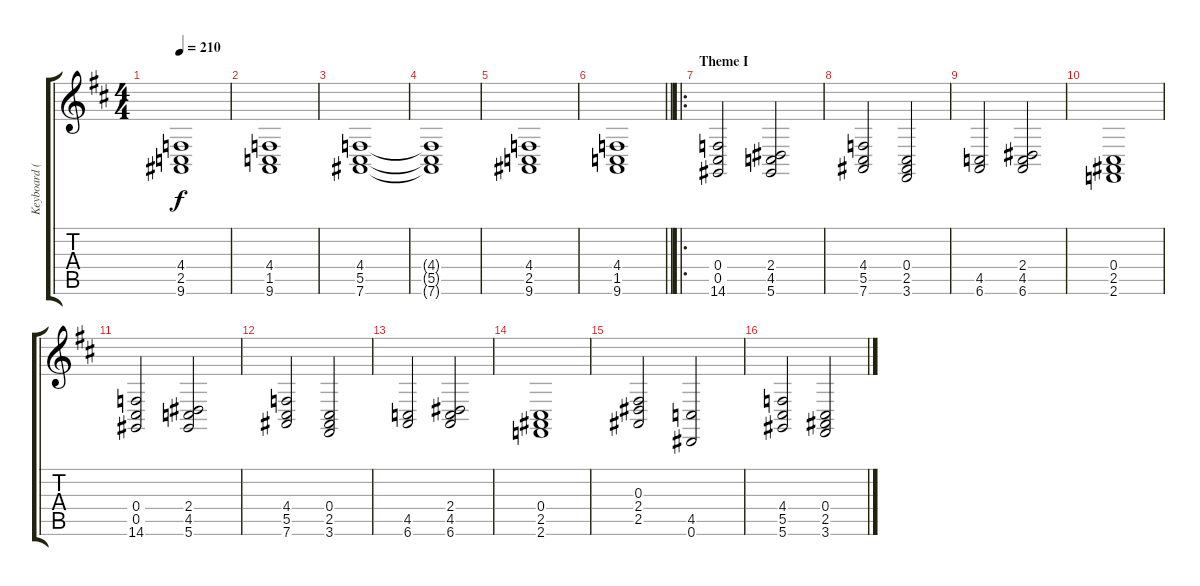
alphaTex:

\track ("Keyboard (Joakim Svalberg)" "Keyboard (") {instrument pad4choir}
\staff {score tabs}
\tuning (Eb4 Bb3 Gb3 Db3 Ab2 Eb2) {hide}
\ts (4 4)
\tempo 210
\clef g2
\ks d
(4.4 2.5 9.6).1{dy f} |
(4.4 1.5 9.6).1 |
(4.4 5.5 7.6).1 |
(4.4{t} 5.5{t} 7.6{t}).1 |
(4.4 2.5 9.6).1 |
\barLineRight lightlight
(4.4 1.5 9.6).1 |
\ro
\section ("" "Theme I")
(0.4 0.5 14.6).2 (2.4 4.5 5.6).2 |
(4.4 5.5 7.6).2 (0.4 2.5 3.6).2 |
(4.5 6.6).2 (2.4 4.5 6.6).2 |
(0.4 2.5 2.6).1 |
(0.4 0.5 14.6).2 (2.4 4.5 5.6).2 |
(4.4 5.5 7.6).2 (0.4 2.5 3.6).2 |
(4.5 6.6).2 (2.4 4.5 6.6).2 |
(0.4 2.5 2.6).1 |
(0.3 2.4 2.5).2 (4.5 0.6).2 |
(4.4 5.5 5.6).2 (0.4 2.5 3.6).2
